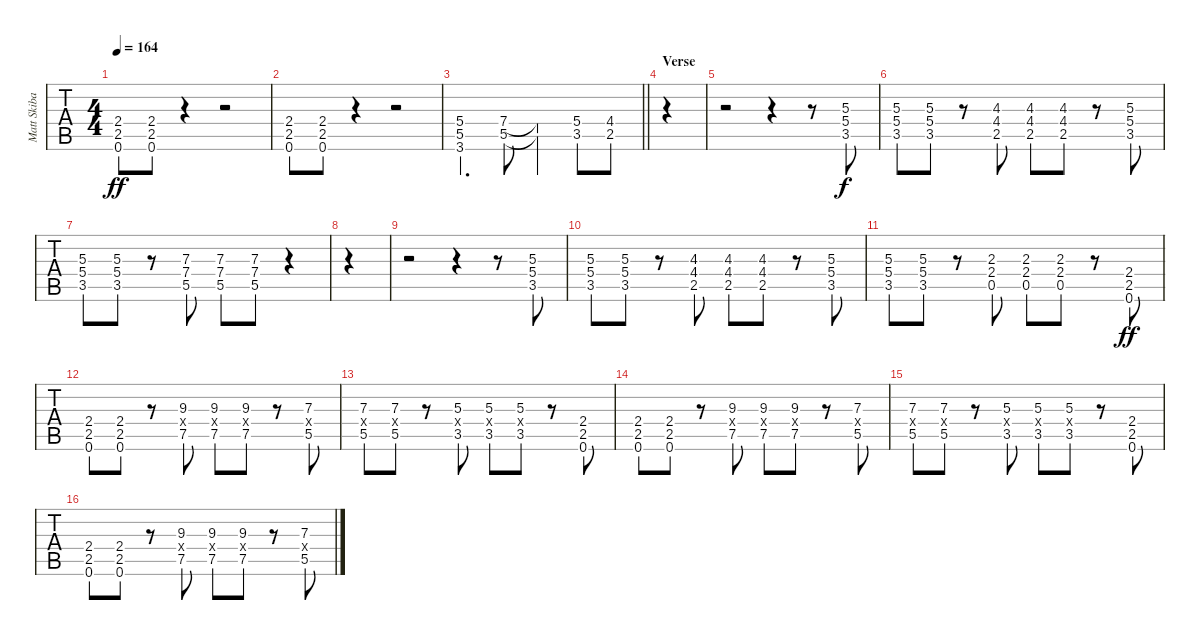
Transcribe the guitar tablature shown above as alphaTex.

\track ("Matt Skiba - Guitar Two" "Matt Skiba") {instrument distortionguitar}
\staff {tabs}
\tuning (E4 B3 G3 D3 A2 E2) {hide}
\ts (4 4)
\tempo 164
\clef g2
\ks eminor
(2.4 2.5 0.6).8{dy ff} (2.4 2.5 0.6).8 r.4 r.2 |
(2.4 2.5 0.6).8 (2.4 2.5 0.6).8 r.4 r.2 |
\barLineRight lightlight
(5.4 5.5 3.6).4{d} (7.4 5.5).8 (7.4{t} 5.5{t}).4 (5.4 3.5).8 (4.4 2.5).8 |
\section ("" "Verse")
|
r.2 r.4 r.8 (5.3 5.4 3.5).8{dy f} |
(5.3 5.4 3.5).8 (5.3 5.4 3.5).8 r.8 (4.3 4.4 2.5).8 (4.3 4.4 2.5).8 (4.3 4.4 2.5).8 r.8 (5.3 5.4 3.5).8 |
(5.3 5.4 3.5).8 (5.3 5.4 3.5).8 r.8 (7.3 7.4 5.5).8 (7.3 7.4 5.5).8 (7.3 7.4 5.5).8 r.4 |
|
r.2 r.4 r.8 (5.3 5.4 3.5).8 |
(5.3 5.4 3.5).8 (5.3 5.4 3.5).8 r.8 (4.3 4.4 2.5).8 (4.3 4.4 2.5).8 (4.3 4.4 2.5).8 r.8 (5.3 5.4 3.5).8 |
(5.3 5.4 3.5).8 (5.3 5.4 3.5).8 r.8 (2.3 2.4 0.5).8 (2.3 2.4 0.5).8 (2.3 2.4 0.5).8 r.8 (2.4 2.5 0.6).8{dy ff} |
(2.4 2.5 0.6).8 (2.4 2.5 0.6).8 r.8 (9.3 7.4{x} 7.5).8 (9.3 7.4{x} 7.5).8 (9.3 7.4{x} 7.5).8 r.8 (7.3 5.4{x} 5.5).8 |
(7.3 5.4{x} 5.5).8 (7.3 5.4{x} 5.5).8 r.8 (5.3 3.4{x} 3.5).8 (5.3 3.4{x} 3.5).8 (5.3 3.4{x} 3.5).8 r.8 (2.4 2.5 0.6).8 |
(2.4 2.5 0.6).8 (2.4 2.5 0.6).8 r.8 (9.3 7.4{x} 7.5).8 (9.3 7.4{x} 7.5).8 (9.3 7.4{x} 7.5).8 r.8 (7.3 5.4{x} 5.5).8 |
(7.3 5.4{x} 5.5).8 (7.3 5.4{x} 5.5).8 r.8 (5.3 3.4{x} 3.5).8 (5.3 3.4{x} 3.5).8 (5.3 3.4{x} 3.5).8 r.8 (2.4 2.5 0.6).8 |
(2.4 2.5 0.6).8 (2.4 2.5 0.6).8 r.8 (9.3 7.4{x} 7.5).8 (9.3 7.4{x} 7.5).8 (9.3 7.4{x} 7.5).8 r.8 (7.3 5.4{x} 5.5).8
